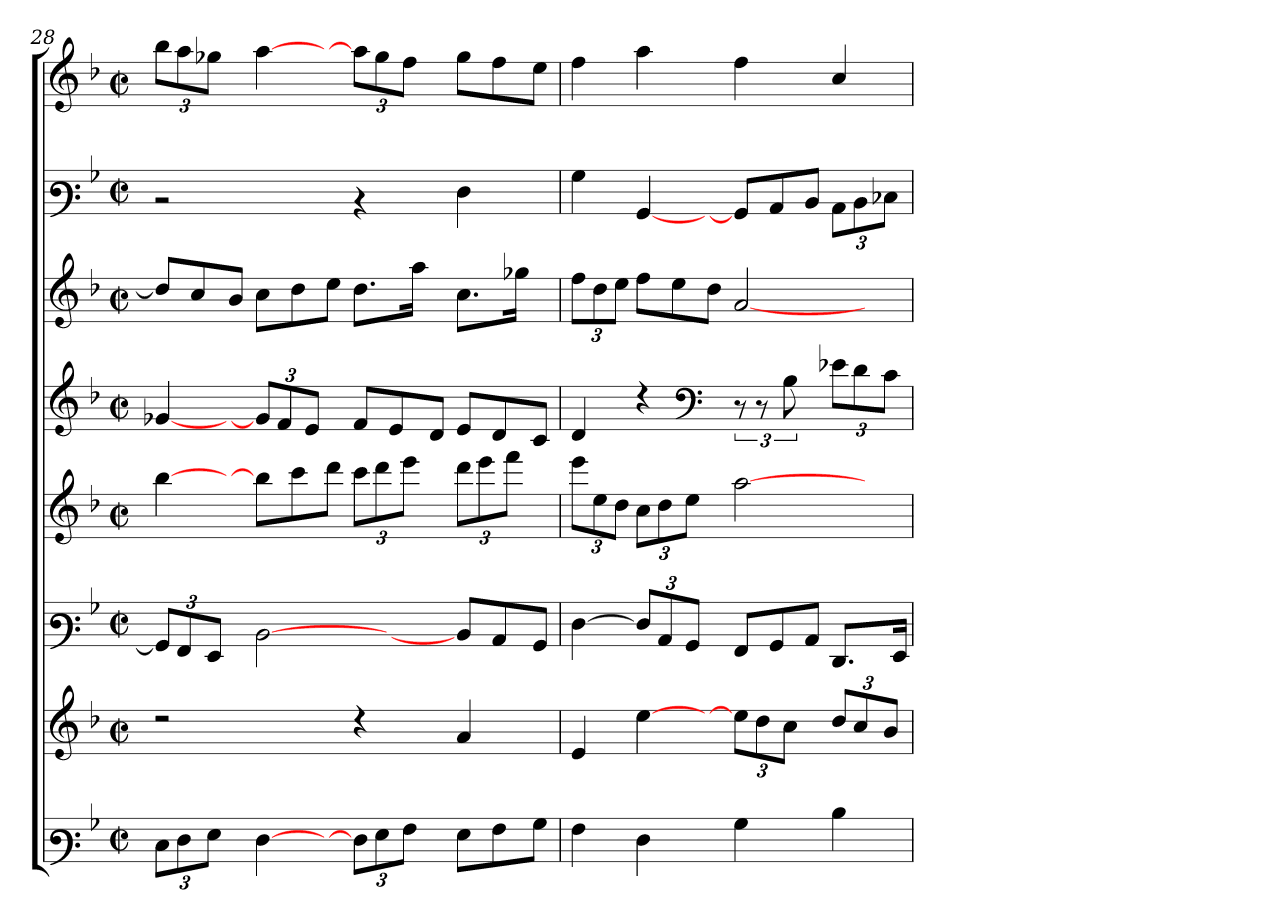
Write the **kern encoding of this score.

**kern	**kern	**kern	**kern	**kern	**kern	**kern	**kern
*part8	*part7	*part6	*part5	*part4	*part3	*part2	*part1
*staff8	*staff7	*staff6	*staff5	*staff4	*staff3	*staff2	*staff1
*clefF3	*clefG3	*clefF3	*clefG3	*clefG3	*clefG3	*clefF3	*clefG3
*k[b-]	*k[b-]	*k[b-]	*k[b-]	*k[b-]	*k[b-]	*k[b-]	*k[b-]
*M2/2	*M2/2	*M2/2	*M2/2	*M2/2	*M2/2	*M2/2	*M2/2
*met(c|)	*met(c|)	*met(c|)	*met(c|)	*met(c|)	*met(c|)	*met(c|)	*met(c|)
=28	=28	=28	=28	=28	=28	=28	=28
12E\L	2rb	12BB-/L]	[>4gg\	[<4e-X/	8b-/L]	2rE	12gg\L
12F\	.	12AA/	.	.	.	.	12ff\
.	.	.	.	.	8a/	.	.
12G\J	.	12GG/J	.	.	.	.	12ee-X\J
8ryy	.	8ryy	8ryy	8ryy	8g/J	.	8ryy
[>4F\	.	[>2D\	8gg\L]	12e-/L]	8a\L	.	[>4ff\
.	.	.	.	12d/	.	.	.
.	4ryy	.	8aa\	.	8b-\	4ryy	.
.	.	.	.	12c/J	.	.	.
8ryy	.	.	8bb-\J	8ryy	8cc\J	.	8ryy
12F\L]	4rb	.	12aa\L	8d/L	8.b-\L	4rD	12ff\L]
12G\	.	.	12bb-\	.	.	.	12ee-\
.	.	4ryy	.	8c/	.	.	.
12A\J	.	.	12ccc\J	.	.	.	12dd\J
.	.	.	.	.	16ff\Jk	.	.
8ryy	8ryy	.	8ryy	8B-/J	8ryy	8ryy	8ryy
8G\L	4f/	8D/L]	12bb-\L	8c/L	8.a\L	4F\	8ee-\L
.	.	.	12ccc\	.	.	.	.
8A\	.	8C/	.	8B-/	.	.	8dd\
.	.	.	12ddd\J	.	.	.	.
.	.	.	.	.	16ee-X\Jk	.	.
8B-\J	8ryy	8BB-/J	8ryy	8A/J	8ryy	8ryy	8cc\J
=29	=29	=29	=29	=29	=29	=29	=29
4A\	4c/	[>4F\	12ccc\L	4B-/	12dd\L	4B-\	4dd\
.	.	.	12cc\	.	12b-\	.	.
.	.	.	12b-\J	.	12cc\J	.	.
4F\	[>4cc\	12F/L]	12a\L	4rb	8dd\L	[<4BB-/	4ff\
.	.	12C/	12b-\	.	.	.	.
.	.	.	.	.	8cc\	.	.
.	.	12BB-/J	12cc\J	.	.	.	.
*	*	*	*	*clefF4	*	*	*
8ryy	8ryy	8ryy	8ryy	8ryy	8b-\J	8ryy	8ryy
4B-\	12cc\L]	8AA/L	[>2ff\	12r	[<2f/	8BB-/L]	4dd\
.	12b-\	.	.	12r	.	.	.
.	.	8BB-/	.	.	.	8C/	.
.	12a\J	.	.	12B-\	.	.	.
8ryy	8ryy	8C/J	.	8ryy	.	8D/J	8ryy
4d\	12b-/L	8.FF/L	.	12e-X\L	.	12C\L	4a/
.	12a/	.	.	12d\	.	12D\	.
.	.	.	8ryy	.	8ryy	.	.
.	12g/J	.	.	12c\J	.	12E-X\J	.
.	.	16GG/Jk	.	.	.	.	.
=	=	=	=	=	=	=	=
*-	*-	*-	*-	*-	*-	*-	*-
